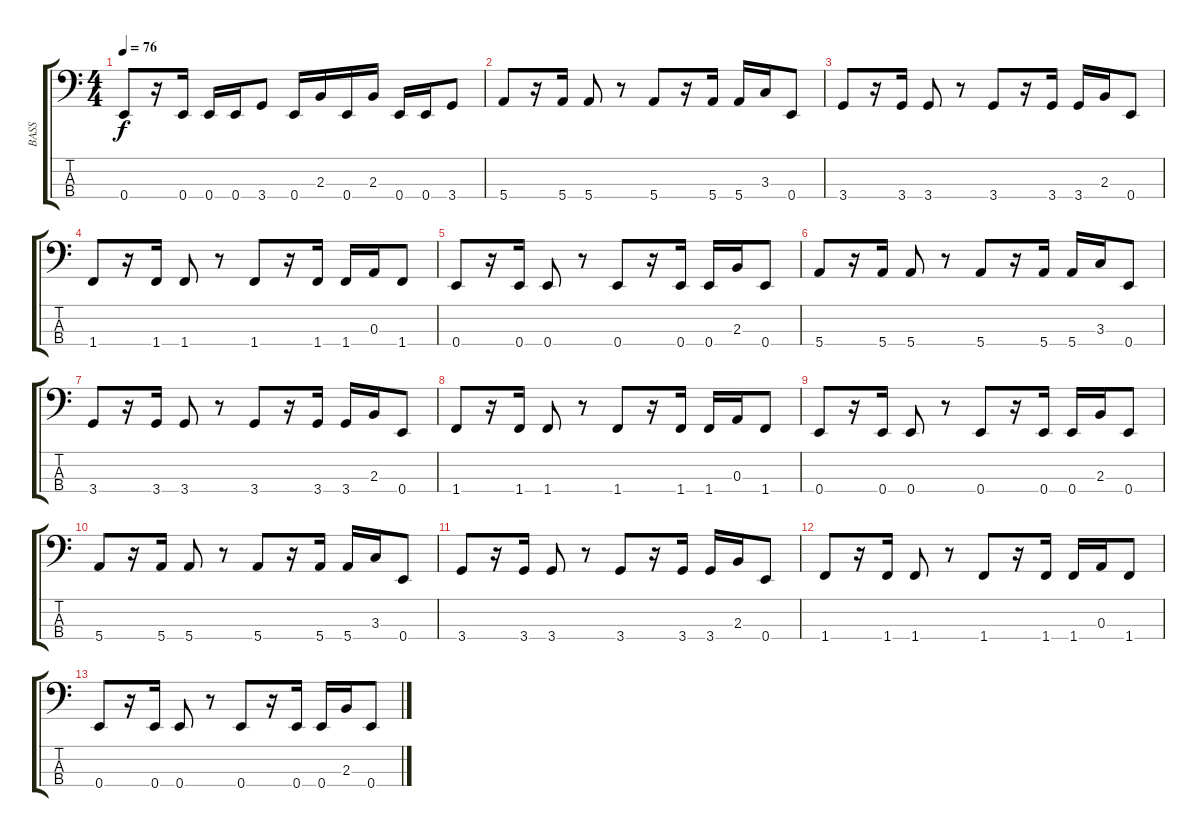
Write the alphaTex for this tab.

\track ("BASS" "BASS") {instrument fretlessbass}
\staff {score tabs}
\tuning (G2 D2 A1 E1) {hide}
\ts (4 4)
\tempo 76
\clef f4
\ks c
0.4.8{dy f} r.16 0.4.16 0.4.16 0.4.16 3.4.8 0.4.16 2.3.16 0.4.16 2.3.16 0.4.16 0.4.16 3.4.8 |
5.4.8 r.16 5.4.16 5.4.8 r.8 5.4.8 r.16 5.4.16 5.4.16 3.3.16 0.4.8 |
3.4.8 r.16 3.4.16 3.4.8 r.8 3.4.8 r.16 3.4.16 3.4.16 2.3.16 0.4.8 |
1.4.8 r.16 1.4.16 1.4.8 r.8 1.4.8 r.16 1.4.16 1.4.16 0.3.16 1.4.8 |
0.4.8 r.16 0.4.16 0.4.8 r.8 0.4.8 r.16 0.4.16 0.4.16 2.3.16 0.4.8 |
5.4.8 r.16 5.4.16 5.4.8 r.8 5.4.8 r.16 5.4.16 5.4.16 3.3.16 0.4.8 |
3.4.8 r.16 3.4.16 3.4.8 r.8 3.4.8 r.16 3.4.16 3.4.16 2.3.16 0.4.8 |
1.4.8 r.16 1.4.16 1.4.8 r.8 1.4.8 r.16 1.4.16 1.4.16 0.3.16 1.4.8 |
0.4.8 r.16 0.4.16 0.4.8 r.8 0.4.8 r.16 0.4.16 0.4.16 2.3.16 0.4.8 |
5.4.8 r.16 5.4.16 5.4.8 r.8 5.4.8 r.16 5.4.16 5.4.16 3.3.16 0.4.8 |
3.4.8 r.16 3.4.16 3.4.8 r.8 3.4.8 r.16 3.4.16 3.4.16 2.3.16 0.4.8 |
1.4.8 r.16 1.4.16 1.4.8 r.8 1.4.8 r.16 1.4.16 1.4.16 0.3.16 1.4.8 |
0.4.8 r.16 0.4.16 0.4.8 r.8 0.4.8 r.16 0.4.16 0.4.16 2.3.16 0.4.8
